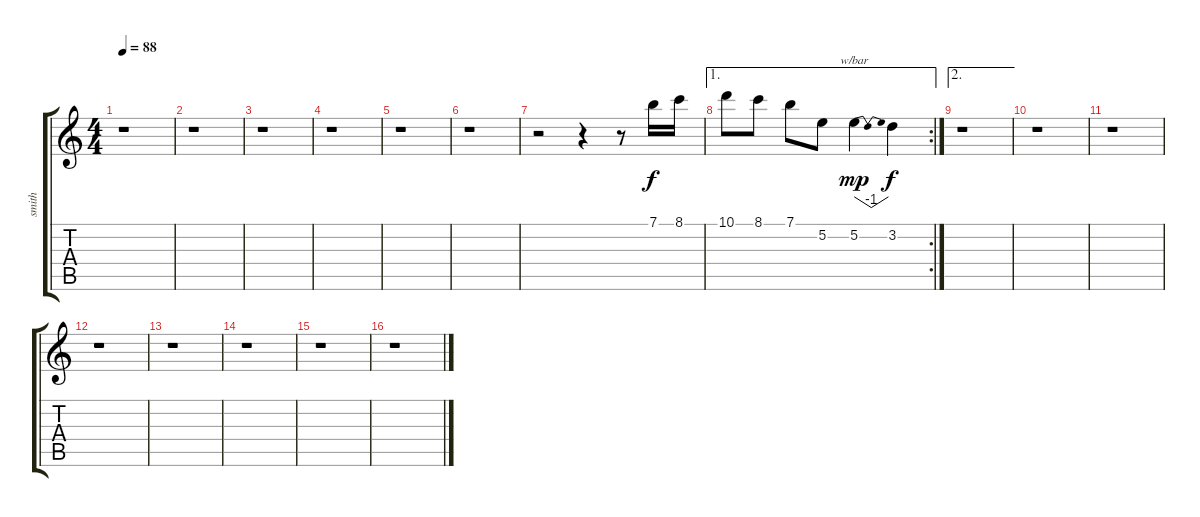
\track ("smith" "smith") {instrument distortionguitar}
\staff {score tabs}
\tuning (E4 B3 G3 D3 A2 E2) {hide}
\ts (4 4)
\tempo 88
\clef g2
\ks c
r.1{dy f} |
r.1 |
r.1 |
r.1 |
r.1 |
r.1 |
r.2 r.4 r.8 7.1.16 8.1.16 |
\ae 1
\rc 2
10.1.8 8.1.8 7.1.8 5.2.8 5.2.4{tbe (dip default 0 0 30 -4 60 0) dy mp} 3.2.4{dy f} |
\ae 2
r.1 |
r.1 |
r.1 |
r.1 |
r.1 |
r.1 |
r.1 |
r.1
